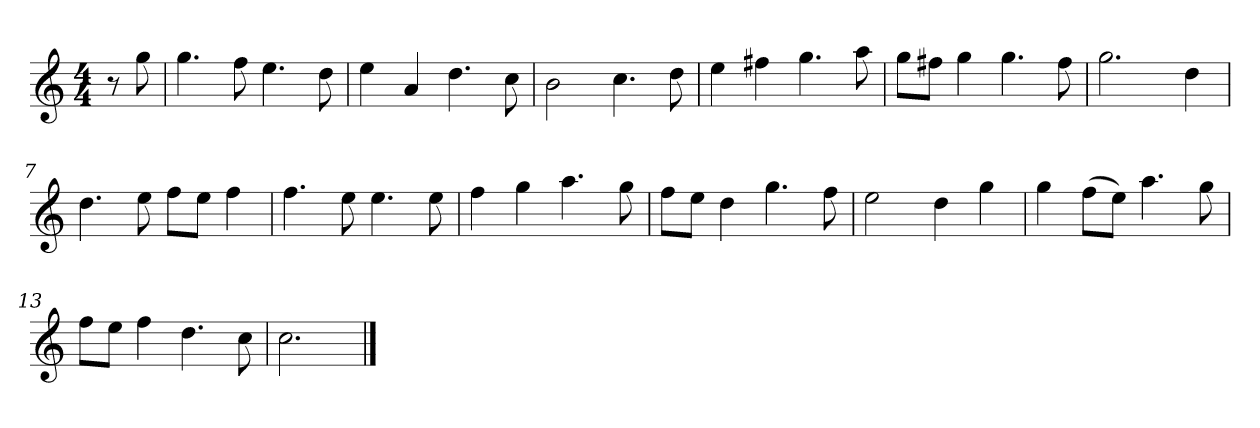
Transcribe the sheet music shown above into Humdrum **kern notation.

**kern
*part1
*staff1
*k[]
*M4/4
*MM120
=
8r
8gg
=1
4.gg
8ff
4.ee
8dd
=2
4ee
4a
4.dd
8cc
=3
2b
4.cc
8dd
=4
4ee
4ff#X
4.gg
8aa
=5
8ggL
8ff#XJ
4gg
4.gg
8ff#
=6
2.gg
4dd
=7
4.dd
8ee
8ffL
8eeJ
4ff
=8
4.ff
8ee
4.ee
8ee
=9
4ff
4gg
4.aa
8gg
=10
8ffL
8eeJ
4dd
4.gg
8ff
=11
2ee
4dd
4gg
=12
4gg
(8ffL
8eeJ)
4.aa
8gg
=13
8ffL
8eeJ
4ff
4.dd
8cc
=14
2.cc
==
*-
